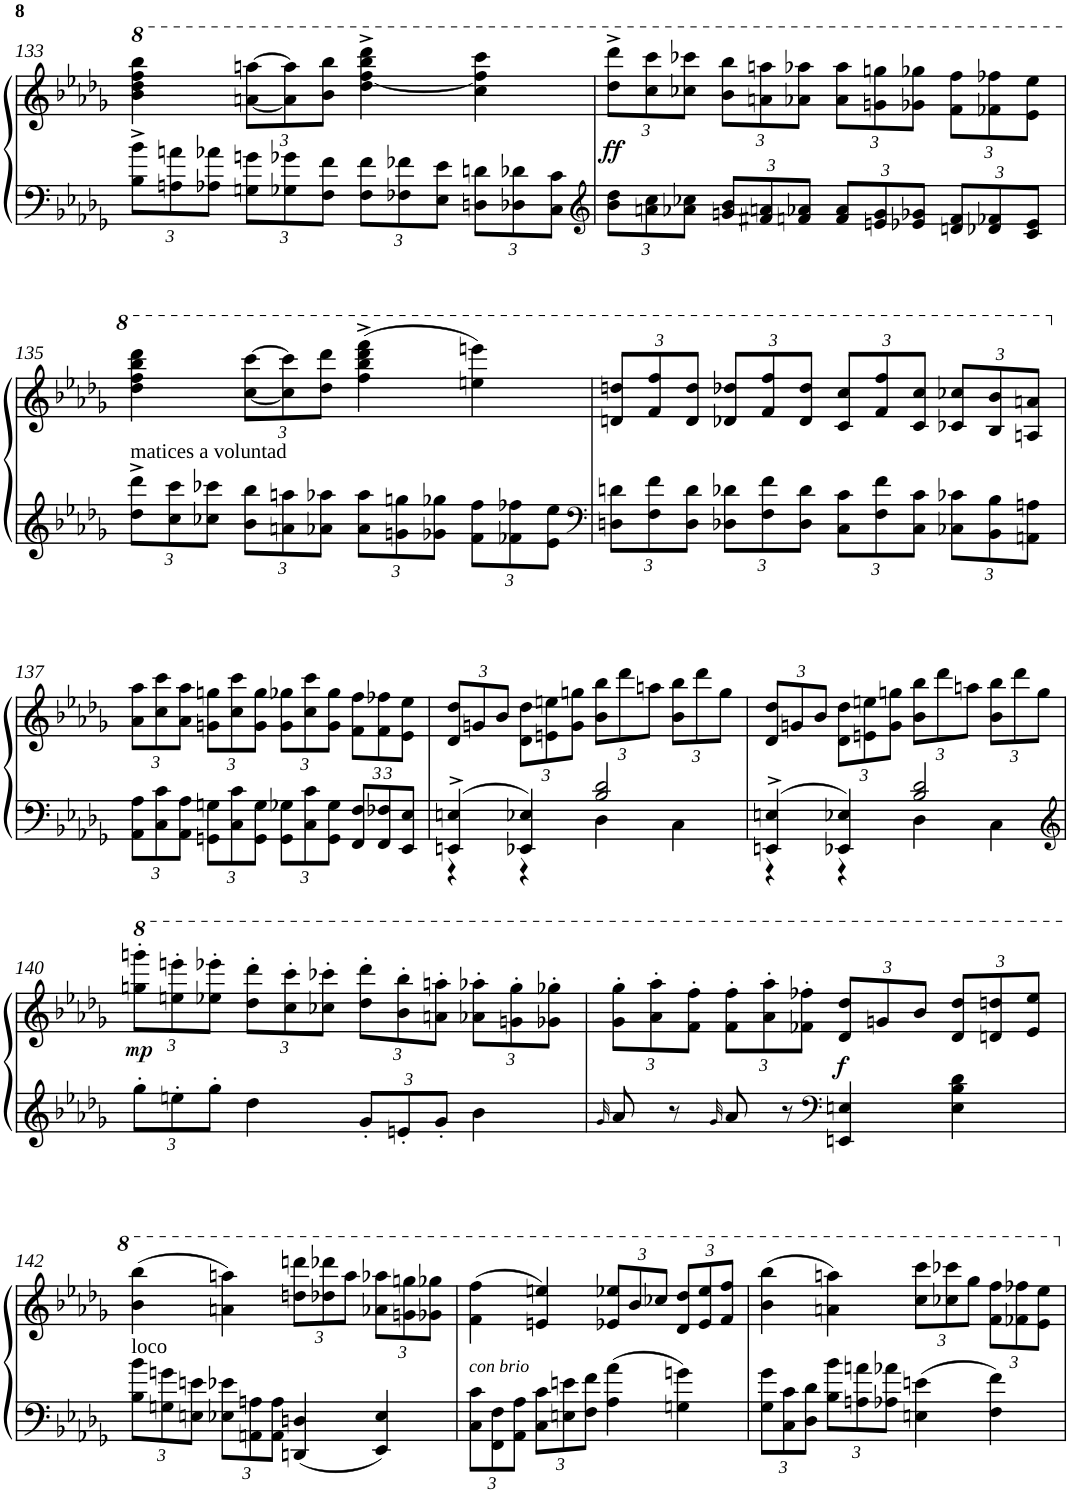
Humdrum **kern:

**kern	**kern	**dynam
*part1	*part1	*part1
*staff2	*staff1	*staff1/2
*I"Piano	*	*
*I'Pno	*	*
!!LO:PB:g=z
*clefF4	*clefG2	*
*k[b-e-a-d-g-]	*k[b-e-a-d-g-]	*
*b-:	*b-:	*
*M4/4	*M4/4	*
*Xbrackettup	*	*
*	*8va	*
=133	=133	=133
12B-\^> 12b-\^>L	4bb-\ 4ddd-\ 4fff\ 4bbb-\	.
12An\ 12an\	.	.
12A-X\ 12a-X\J	.	.
*	*Xbrackettup	*
12Gn\ 12gn\L	[12aan\ [12aaan\L	.
12G-X\ 12g-X\	12aa\] 12aaa\]	.
12F\ 12f\J	12bb-\ 12bbb-\J	.
12F\ 12f\L	4ddd-\^> [4fff\^> 4bbb-\^> 4dddd-\^>	.
12F-X\ 12f-X\	.	.
12E-\ 12e-\J	.	.
12Dn\ 12dn\L	4ccc\ 4fff\] 4cccc\	.
12D-X\ 12d-X\	.	.
12C\ 12c\J	.	.
=134	=134	=134
*clefG2	*	*
!	!	!LO:DY:b
12b-\ 12dd-\L	12ddd-\^> 12dddd-\^>L	ff
12an\ 12cc\	12ccc\ 12cccc\	.
12a-X\ 12cc-X\J	12ccc-X\ 12cccc-X\J	.
12gn/ 12b-/L	12bb-\ 12bbb-\L	.
12f#X/ 12an/	12aan\ 12aaan\	.
12fn/ 12a-X/J	12aa-X\ 12aaa-X\J	.
12f/ 12a-/L	12aa-\ 12aaa-\L	.
12en/ 12g/	12ggn\ 12gggn\	.
12e-X/ 12g-X/J	12gg-X\ 12ggg-X\J	.
12dn/ 12f/L	12ff\ 12fff\L	.
12d-X/ 12f-X/	12ff-X\ 12fff-X\	.
12c/ 12e-/J	12ee-\ 12eee-\J	.
!!LO:LB:g=z
=135	=135	=135
!LO:TX:a:t=matices a voluntad	!	!
12dd-\^> 12ddd-\^>L	4ddd-\ 4fff\ 4bbb-\ 4dddd-\	.
12cc\ 12ccc\	.	.
12cc-X\ 12ccc-X\J	.	.
12b-\ 12bb-\L	[12ccc\ [12cccc\L	.
12an\ 12aan\	12ccc\] 12cccc\]	.
12a-X\ 12aa-X\J	12ddd-\ 12dddd-\J	.
12a-\ 12aa-\L	(>4fff\^> 4bbb-\^> 4dddd-\^> 4ffff\^>	.
12gn\ 12ggn\	.	.
12g-X\ 12gg-X\J	.	.
12f\ 12ff\L	4eeen\ 4eeeen\)	.
12f-X\ 12ff-X\	.	.
12e-\ 12ee-\J	.	.
=136	=136	=136
*clefF4	*	*
12Dn\ 12dn\L	12ddn/ 12dddn/L	.
12F\ 12f\	12ff/ 12fff/	.
12D\ 12d\J	12dd/ 12ddd/J	.
12D-X\ 12d-X\L	12dd-X/ 12ddd-X/L	.
12F\ 12f\	12ff/ 12fff/	.
12D-\ 12d-\J	12dd-/ 12ddd-/J	.
12C\ 12c\L	12cc/ 12ccc/L	.
12F\ 12f\	12ff/ 12fff/	.
12C\ 12c\J	12cc/ 12ccc/J	.
12C-X\ 12c-X\L	12cc-X/ 12ccc-X/L	.
12BB-\ 12B-\	12b-/ 12bb-/	.
12AAn\ 12An\J	12an/ 12aan/J	.
!!LO:LB:g=z
=137	=137	=137
*	*X8va	*
12AA-\ 12A-\L	12a-\ 12aa-\L	.
12C\ 12c\	12cc\ 12ccc\	.
12AA-\ 12A-\J	12a-\ 12aa-\J	.
12GGn\ 12Gn\L	12gn\ 12ggn\L	.
12C\ 12c\	12cc\ 12ccc\	.
12GG\ 12G\J	12g\ 12gg\J	.
12GG\ 12G-X\L	12g\ 12gg-X\L	.
12C\ 12c\	12cc\ 12ccc\	.
12GG\ 12G-\J	12g\ 12gg-\J	.
12FF/ 12F/L	12f\ 12ff\L	.
12FF/ 12F-X/	12f\ 12ff-X\	.
12EE-/ 12E-/J	12e-\ 12ee-\J	.
=138	=138	=138
*^	*	*
4EEn/^> 4En/^>	4r	12d-/ 12dd-/L	.
.	.	12gn/	.
.	.	12b-/J	.
4EE-X/ 4E-X/	4r	12d-\ 12dd-\L	.
.	.	12en\ 12een\	.
.	.	12g\ 12ggn\J	.
2B-/ 2d-/	4D-\	12b-\ 12bb-\L	.
.	.	12ddd-\	.
.	.	12aan\J	.
.	4C\	12b-\ 12bb-\L	.
.	.	12ddd-\	.
.	.	12gg\J	.
=139	=139	=139	=139
4EEn/^> 4En/^>	4r	12d-/ 12dd-/L	.
.	.	12gn/	.
.	.	12b-/J	.
4EE-X/ 4E-X/	4r	12d-\ 12dd-\L	.
.	.	12en\ 12een\	.
.	.	12g\ 12ggn\J	.
2B-/ 2d-/	4D-\	12b-\ 12bb-\L	.
.	.	12ddd-\	.
.	.	12aan\J	.
.	4C\	12b-\ 12bb-\L	.
.	.	12ddd-\	.
.	.	12gg\J	.
*v	*v	*	*
!!LO:LB:g=z
=140	=140	=140
*clefG2	*	*
*	*8va	*
!	!	!LO:DY:b
12gg-'>\L	12gggn\'> 12ggggn\'>L	mp
12een'>\	12eeen\'> 12eeeen\'>	.
12gg-'>\J	12eee-X\'> 12eeee-X\'>J	.
4dd-\	12ddd-\'> 12dddd-\'>L	.
.	12ccc\'> 12cccc\'>	.
.	12ccc-X\'> 12cccc-X\'>J	.
12g-'</L	12ddd-\'> 12dddd-\'>L	.
12en'</	12bb-\'> 12bbb-\'>	.
12g-'</J	12aan\'> 12aaan\'>J	.
4b-\	12aa-X\'> 12aaa-X\'>L	.
.	12ggn\'> 12ggg\'>	.
.	12gg-X\'> 12ggg-X\'>J	.
=141	=141	=141
32qg-/	.	.
8a-/	12gg-\'> 12ggg-\'>L	.
.	12aa-\'> 12aaa-\'>	.
8r	.	.
.	12ff\'> 12fff\'>J	.
32qg-/	.	.
8a-/	12ff\'> 12fff\'>L	.
.	12aa-\'> 12aaa-\'>	.
8r	.	.
.	12ff-X\'> 12fff-X\'>J	.
*clefF4	*	*
!	!	!LO:DY:a=2
4EEn/ 4En/	12dd-/ 12ddd-/L	f
.	12ggn/	.
.	12bb-/J	.
4E\ 4B-\ 4d-\	12dd-/ 12ddd-/L	.
.	12ddn/ 12dddn/	.
.	12ee-/ 12eee-/J	.
!!LO:LB:g=z
=142	=142	=142
!LO:TX:a:t=loco	!	!
12B-\ 12b-\L	(>4bb-\ 4bbb-\	.
12Gn\ 12gn\	.	.
12En\ 12en\J	.	.
12E-X\ 12e-X\L	4aan\ 4aaan\)	.
12AAn\ 12An\	.	.
12AA\ 12A\J	.	.
4DDn/ 4Dn/	12dddn\ 12ddddn\L	.
.	12ddd-X\ 12dddd-X\	.
.	12aaa\J	.
4EE-/ 4E-/	12aa-X\ 12aaa-X\L	.
.	12ggn\ 12gggn\	.
.	12gg-X\ 12ggg-X\J	.
=143	=143	=143
!	!LO:TX:b:i:t=con brio	!
12C\ 12c\L	(>4ff\ 4fff\	.
12FF\ 12F\	.	.
12AA-\ 12A-\J	.	.
12C\ 12c\L	4een/ 4eeen/)	.
12En\ 12en\	.	.
12F\ 12f\J	.	.
4A-\ 4a-\	12ee-X/ 12eee-X/L	.
.	12bb-/	.
.	12ccc-X/J	.
4Gn\ 4gn\	12dd-/ 12ddd-/L	.
.	12ee-/ 12eee-/	.
.	12ff/ 12fff/J	.
=144	=144	=144
12G-\ 12g-\L	(>4bb-\ 4bbb-\	.
12C\ 12c\	.	.
12D-\ 12d-\J	.	.
12B-\ 12b-\L	4aan\ 4aaan\)	.
12An\ 12an\	.	.
12A-X\ 12a-X\J	.	.
4En\ 4en\	12ccc\ 12cccc\L	.
.	12ccc-X\ 12cccc-X\	.
.	12ggg-\J	.
4F\ 4f\	12ff\ 12fff\L	.
.	12ff-X\ 12fff-X\	.
.	12ee-\ 12eee-\J	.
*	*X8va	*
=	=	=
*-	*-	*-
